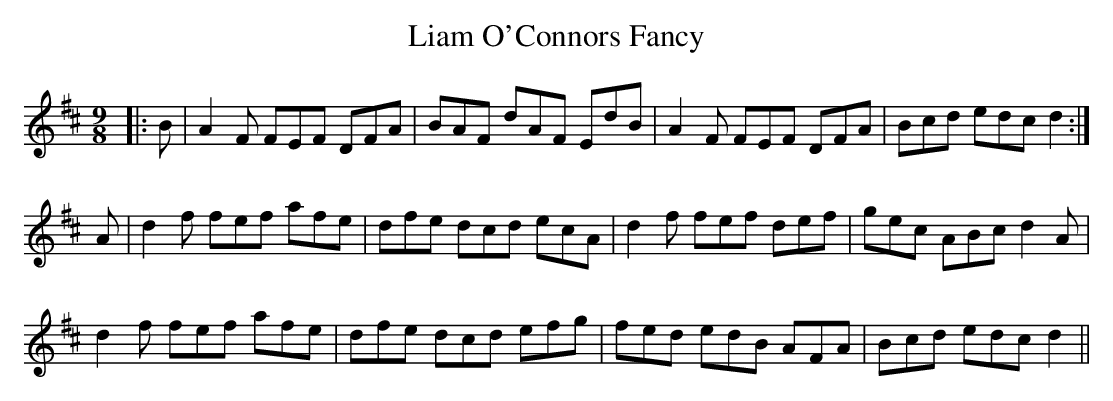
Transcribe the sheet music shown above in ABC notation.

X:1
T: Liam O'Connors Fancy
M: 9/8
L: 1/8
K: Dmaj
|:B|A2F FEF DFA|BAF dAF EdB|A2F FEF DFA|Bcd edc d2:|
A|d2f fef afe|dfe dcd ecA|d2f fef def|gec ABc d2A|
d2f fef afe|dfe dcd efg|fed edB AFA|Bcd edc d2||
